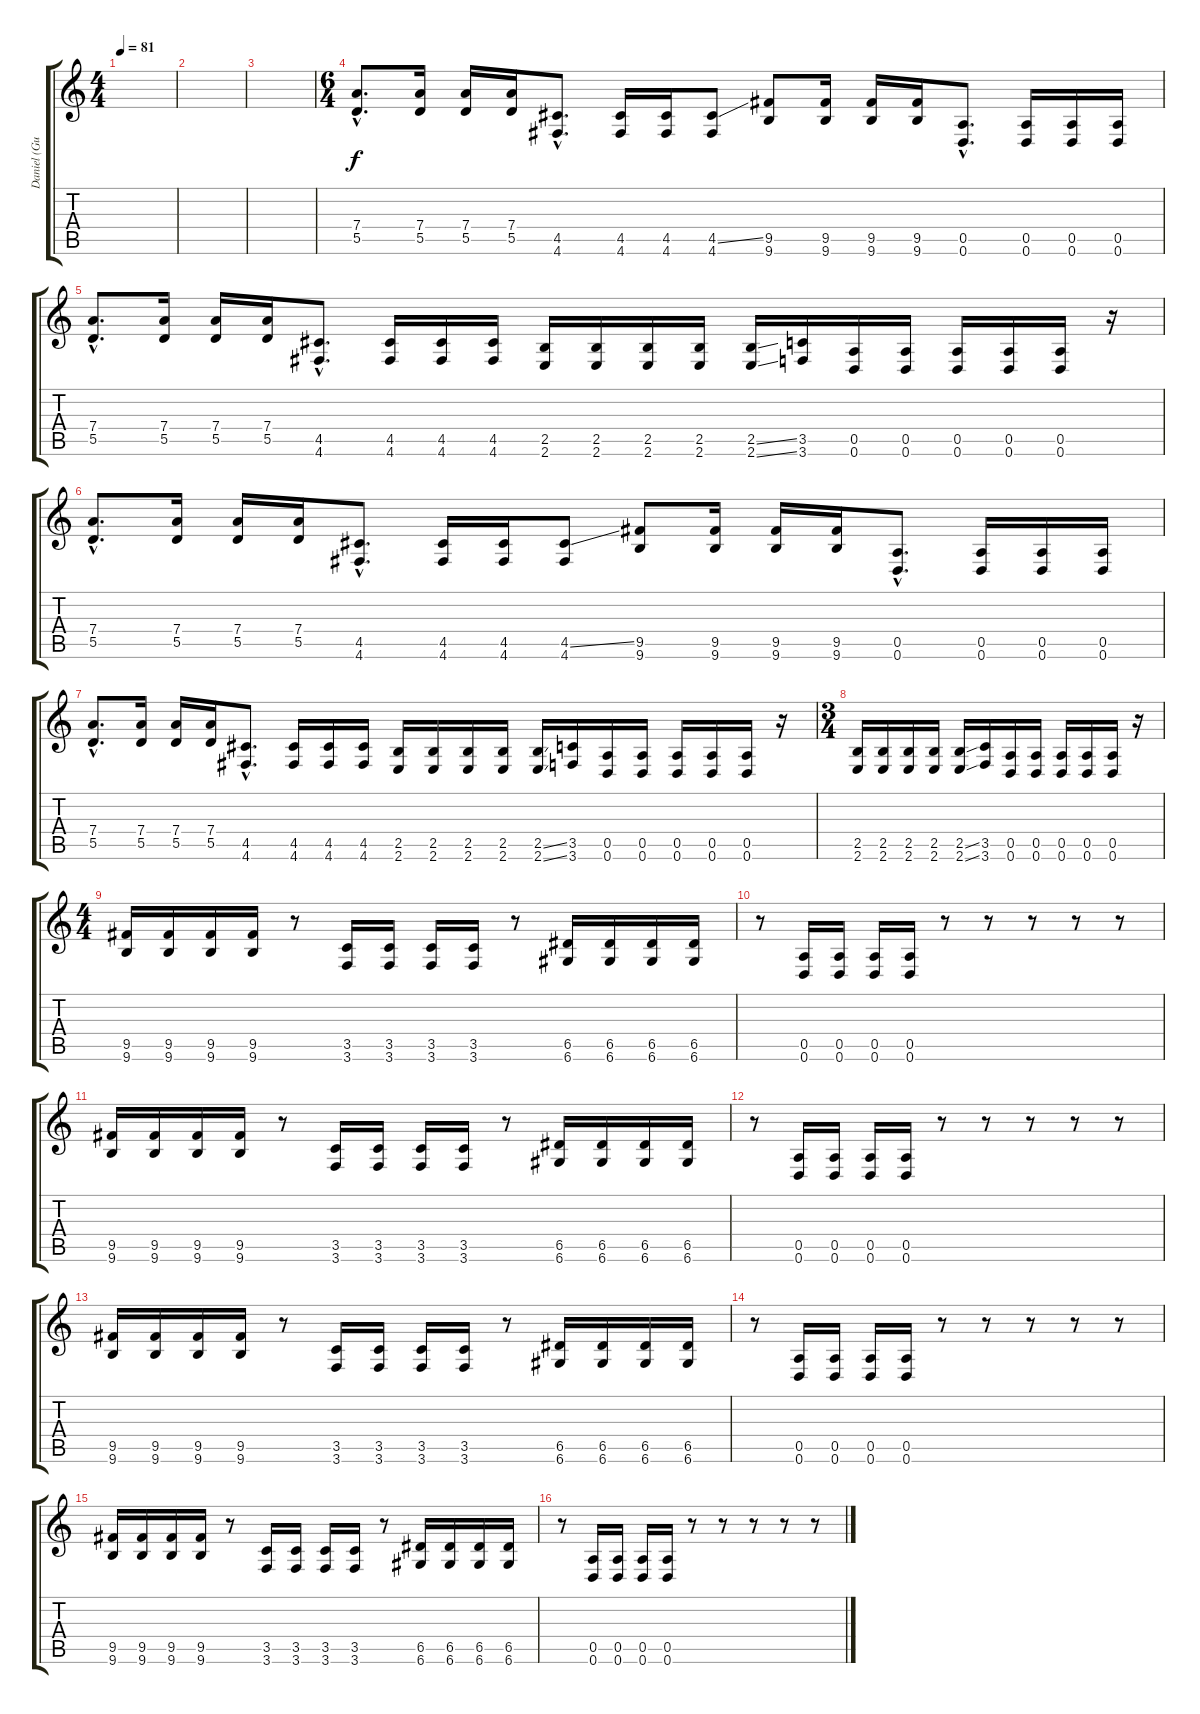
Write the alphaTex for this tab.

\track ("Daniel (Guitarra)" "Daniel (Gu") {instrument distortionguitar}
\staff {score tabs}
\tuning (E4 B3 G3 D3 A2 D2) {hide}
\ts (4 4)
\tempo 81
\clef g2
\ks c
|
|
|
\ts (6 4)
(7.4{hac} 5.5{hac}).8{d} (7.4 5.5).16 (7.4 5.5).16 (7.4 5.5).16 (4.5{hac} 4.6{hac}).8{d} (4.5 4.6).16 (4.5 4.6).16 (4.5{ss} 4.6).8 (9.5 9.6).8 (9.5 9.6).16 (9.5 9.6).16 (9.5 9.6).16 (0.5{hac} 0.6{hac}).8{d} (0.5 0.6).16 (0.5 0.6).16 (0.5 0.6).16 |
(7.4{hac} 5.5{hac}).8{d} (7.4 5.5).16 (7.4 5.5).16 (7.4 5.5).16 (4.5{hac} 4.6{hac}).8{d} (4.5 4.6).16 (4.5 4.6).16 (4.5 4.6).16 (2.5 2.6).16{volume 11 instrument electricguitarmuted} (2.5 2.6).16 (2.5 2.6).16 (2.5 2.6).16 (2.5{ss} 2.6{ss}).16 (3.5 3.6).16 (0.5 0.6).16 (0.5 0.6).16 (0.5 0.6).16 (0.5 0.6).16 (0.5 0.6).16 r.16{volume 13 instrument distortionguitar} |
(7.4{hac} 5.5{hac}).8{d} (7.4 5.5).16 (7.4 5.5).16 (7.4 5.5).16 (4.5{hac} 4.6{hac}).8{d} (4.5 4.6).16 (4.5 4.6).16 (4.5{ss} 4.6).8 (9.5 9.6).8 (9.5 9.6).16 (9.5 9.6).16 (9.5 9.6).16 (0.5{hac} 0.6{hac}).8{d} (0.5 0.6).16 (0.5 0.6).16 (0.5 0.6).16 |
(7.4{hac} 5.5{hac}).8{d} (7.4 5.5).16 (7.4 5.5).16 (7.4 5.5).16 (4.5{hac} 4.6{hac}).8{d} (4.5 4.6).16 (4.5 4.6).16 (4.5 4.6).16 (2.5 2.6).16{volume 11 instrument electricguitarmuted} (2.5 2.6).16 (2.5 2.6).16 (2.5 2.6).16 (2.5{ss} 2.6{ss}).16 (3.5 3.6).16 (0.5 0.6).16 (0.5 0.6).16 (0.5 0.6).16 (0.5 0.6).16 (0.5 0.6).16 r.16{volume 13 instrument distortionguitar} |
\ts (3 4)
(2.5 2.6).16{volume 11 instrument electricguitarmuted} (2.5 2.6).16 (2.5 2.6).16 (2.5 2.6).16 (2.5{ss} 2.6{ss}).16 (3.5 3.6).16 (0.5 0.6).16 (0.5 0.6).16 (0.5 0.6).16 (0.5 0.6).16 (0.5 0.6).16 r.16{volume 13 instrument distortionguitar} |
\ts (4 4)
(9.5 9.6).16 (9.5 9.6).16 (9.5 9.6).16 (9.5 9.6).16 r.8 (3.5 3.6).16 (3.5 3.6).16 (3.5 3.6).16 (3.5 3.6).16 r.8 (6.5 6.6).16 (6.5 6.6).16 (6.5 6.6).16 (6.5 6.6).16 |
r.8 (0.5 0.6).16 (0.5 0.6).16 (0.5 0.6).16 (0.5 0.6).16 r.8 r.8 r.8 r.8 r.8 |
(9.5 9.6).16 (9.5 9.6).16 (9.5 9.6).16 (9.5 9.6).16 r.8 (3.5 3.6).16 (3.5 3.6).16 (3.5 3.6).16 (3.5 3.6).16 r.8 (6.5 6.6).16 (6.5 6.6).16 (6.5 6.6).16 (6.5 6.6).16 |
r.8 (0.5 0.6).16 (0.5 0.6).16 (0.5 0.6).16 (0.5 0.6).16 r.8 r.8 r.8 r.8 r.8 |
(9.5 9.6).16 (9.5 9.6).16 (9.5 9.6).16 (9.5 9.6).16 r.8 (3.5 3.6).16 (3.5 3.6).16 (3.5 3.6).16 (3.5 3.6).16 r.8 (6.5 6.6).16 (6.5 6.6).16 (6.5 6.6).16 (6.5 6.6).16 |
r.8 (0.5 0.6).16 (0.5 0.6).16 (0.5 0.6).16 (0.5 0.6).16 r.8 r.8 r.8 r.8 r.8 |
(9.5 9.6).16 (9.5 9.6).16 (9.5 9.6).16 (9.5 9.6).16 r.8 (3.5 3.6).16 (3.5 3.6).16 (3.5 3.6).16 (3.5 3.6).16 r.8 (6.5 6.6).16 (6.5 6.6).16 (6.5 6.6).16 (6.5 6.6).16 |
r.8 (0.5 0.6).16 (0.5 0.6).16 (0.5 0.6).16 (0.5 0.6).16 r.8 r.8 r.8 r.8 r.8
